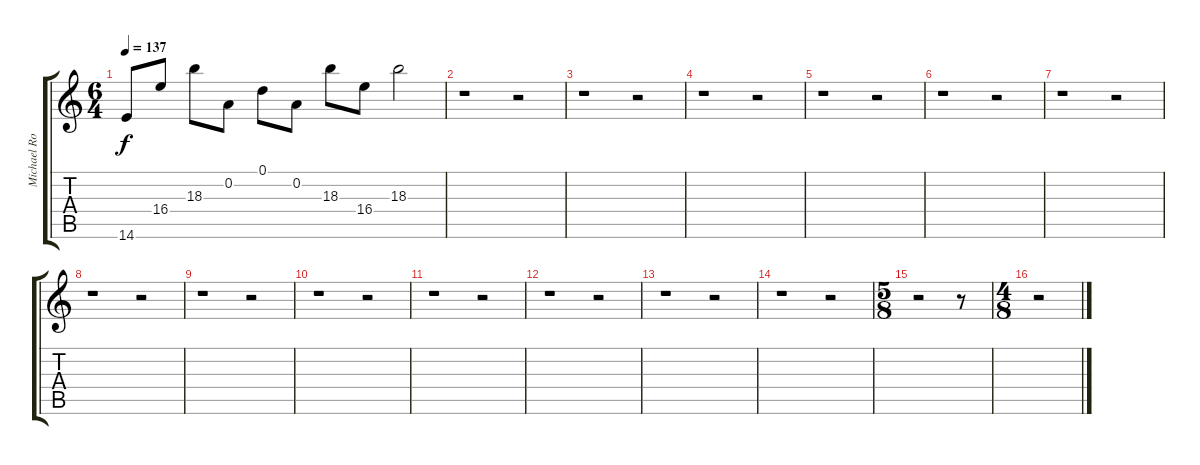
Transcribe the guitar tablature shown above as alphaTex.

\track ("Michael Romeo Acoustic" "Michael Ro") {instrument acousticguitarsteel}
\staff {score tabs}
\tuning (D4 A3 F3 C3 G2 D2) {hide}
\ts (6 4)
\tempo 137
\clef g2
\ks c
14.6.8{dy f} 16.4.8 18.3.8 0.2.8 0.1.8 0.2.8 18.3.8 16.4.8 18.3.2 |
r.1 r.2 |
r.1 r.2 |
r.1 r.2 |
r.1 r.2 |
r.1 r.2 |
r.1 r.2 |
r.1 r.2 |
r.1 r.2 |
r.1 r.2 |
r.1 r.2 |
r.1 r.2 |
r.1 r.2 |
r.1 r.2 |
\ts (5 8)
r.2 r.8 |
\ts (4 8)
r.2
